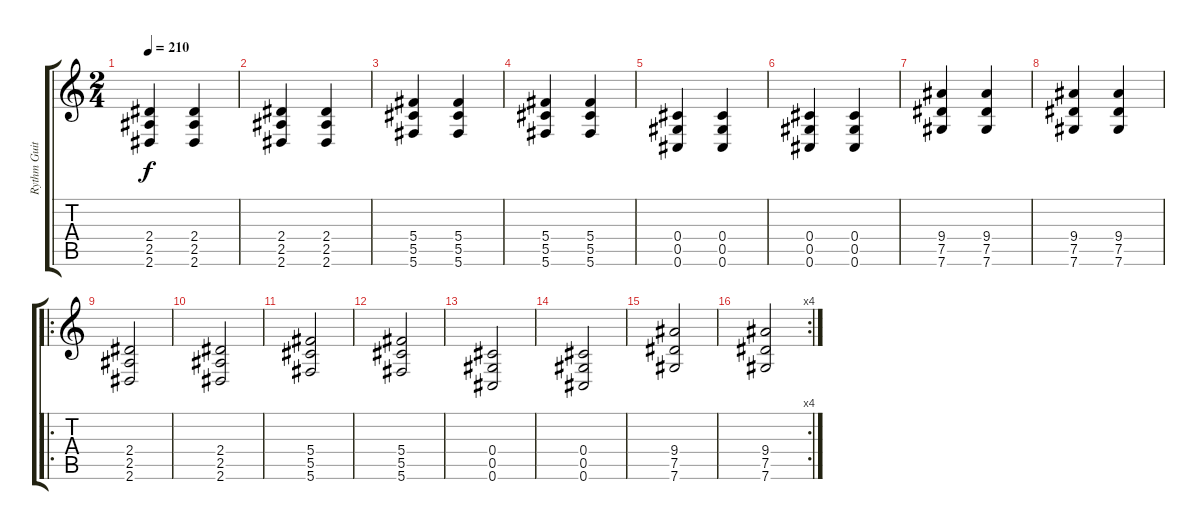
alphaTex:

\track ("Rythm Guitar" "Rythm Guit") {instrument distortionguitar}
\staff {score tabs}
\tuning (Eb4 Bb3 Gb3 Db3 Ab2 Db2) {hide}
\ts (2 4)
\tempo 210
\clef g2
\ks c
(2.4 2.5 2.6).4{dy f} (2.4 2.5 2.6).4 |
(2.4 2.5 2.6).4 (2.4 2.5 2.6).4 |
(5.4 5.5 5.6).4 (5.4 5.5 5.6).4 |
(5.4 5.5 5.6).4 (5.4 5.5 5.6).4 |
(0.4 0.5 0.6).4 (0.4 0.5 0.6).4 |
(0.4 0.5 0.6).4 (0.4 0.5 0.6).4 |
(9.4 7.5 7.6).4 (9.4 7.5 7.6).4 |
(9.4 7.5 7.6).4 (9.4 7.5 7.6).4 |
\ro
(2.4 2.5 2.6).2 |
(2.4 2.5 2.6).2 |
(5.4 5.5 5.6).2 |
(5.4 5.5 5.6).2 |
(0.4 0.5 0.6).2 |
(0.4 0.5 0.6).2 |
(9.4 7.5 7.6).2 |
\rc 4
(9.4 7.5 7.6).2
